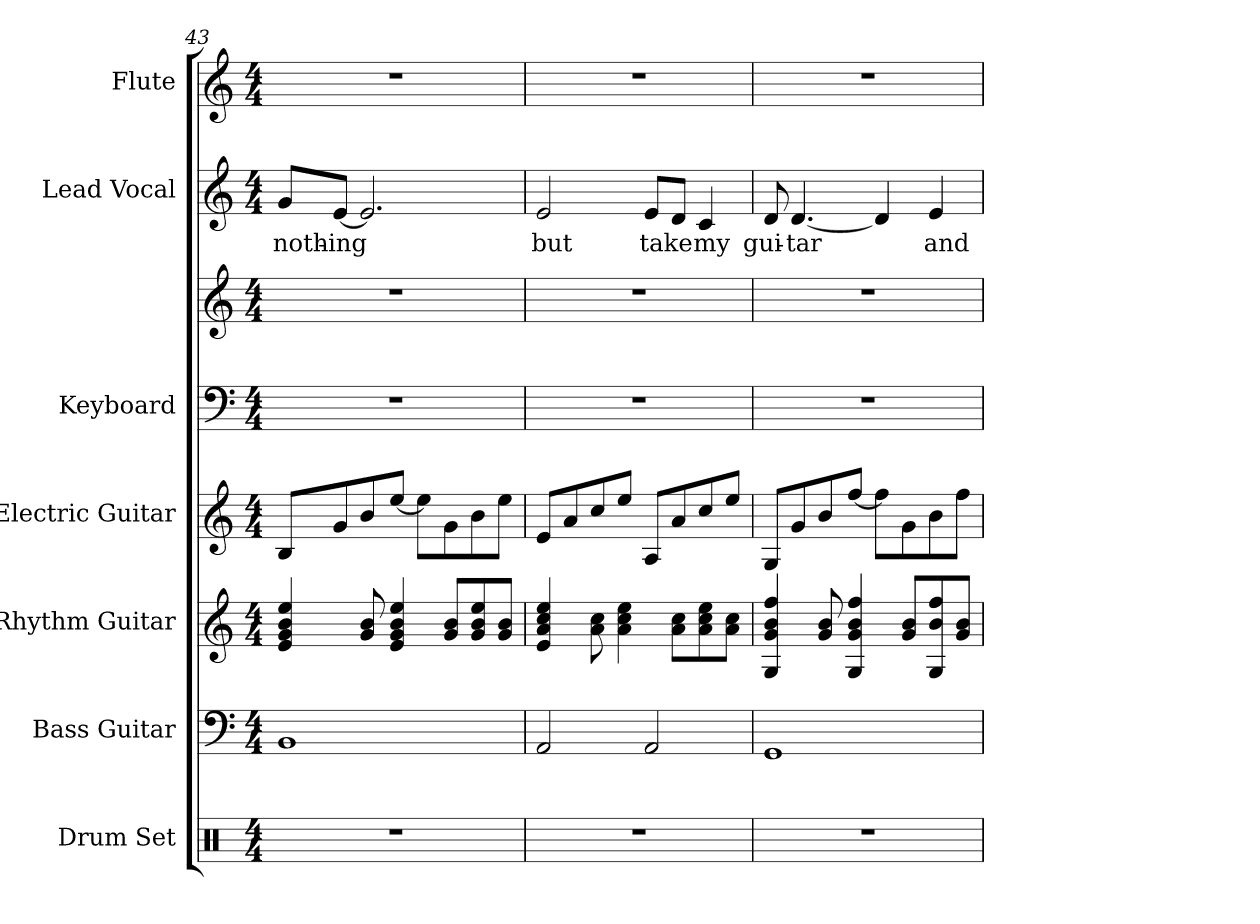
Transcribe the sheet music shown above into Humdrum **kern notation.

**kern	**kern	**kern	**kern	**kern	**kern	**kern	**text	**kern
*part7	*part6	*part5	*part4	*part3	*part3	*part2	*part2	*part1
*staff8	*staff7	*staff6	*staff5	*staff4	*staff3	*staff2	*staff2	*staff1
*I"Drum Set	*I"Bass Guitar	*I"Rhythm Guitar	*I"Electric Guitar	*I"Keyboard	*	*I"Lead Vocal	*	*I"Flute
*I'Dr.	*I'Bass	*I'Rhy.	*I'E. Gtr.	*I'Kbd.	*	*	*	*I'Fl.
!!LO:LB:g=z
*clefX	*clefF4	*clefG2	*clefG2	*clefF4	*clefG2	*clefG2	*	*clefG2
*	*ITrd7c12	*ITrd7c12	*ITrd7c12	*	*	*	*	*
*k[]	*k[]	*k[]	*k[]	*k[]	*k[]	*k[]	*	*k[]
*C:	*C:	*C:	*C:	*C:	*C:	*C:	*	*C:
*M4/4	*M4/4	*M4/4	*M4/4	*M4/4	*M4/4	*M4/4	*	*M4/4
=43	=43	=43	=43	=43	=43	=43	=43	=43
!	!	!	!	!	!	!	!LO:LY:b:color=#000000	!
1r	1BBBi	4Ei/ 4Gi 4Bi 4ei	8BBi/L	1r	1r	8gi/L	noth-	1r
!	!	!	!	!	!	!	!LO:LY:b:color=#000000	!
.	.	.	8Gi/	.	.	[<8ei/J	-ing	.
.	.	8Gi/ 8Bi	8Bi/	.	.	2.ei/]	.	.
.	.	4Ei/ 4Gi 4Bi 4ei	[<8ei/J	.	.	.	.	.
.	.	.	8ei\L]	.	.	.	.	.
.	.	8Gi/ 8BiL	8Gi\	.	.	.	.	.
.	.	8Gi/ 8Bi 8ei	8Bi\	.	.	.	.	.
.	.	8Gi/ 8BiJ	8ei\J	.	.	.	.	.
=44	=44	=44	=44	=44	=44	=44	=44	=44
!	!	!	!	!	!	!	!LO:LY:b:color=#000000	!
1r	2AAAi/	4Ei/ 4Ai 4ci 4ei	8Ei/L	1r	1r	2ei/	but	1r
.	.	.	8Ai/	.	.	.	.	.
.	.	8Ai\ 8ci	8ci/	.	.	.	.	.
.	.	4Ai\ 4ci 4ei	8ei/J	.	.	.	.	.
!	!	!	!	!	!	!	!LO:LY:b:color=#000000	!
.	2AAAi/	.	8AAi/L	.	.	8ei/L	take	.
.	.	8Ai\ 8ciL	8Ai/	.	.	8di/J	.	.
!	!	!	!	!	!	!	!LO:LY:b:color=#000000	!
.	.	8Ai\ 8ci 8ei	8ci/	.	.	4ci/	my	.
.	.	8Ai\ 8ciJ	8ei/J	.	.	.	.	.
=45	=45	=45	=45	=45	=45	=45	=45	=45
!	!	!	!	!	!	!	!LO:LY:b:color=#000000	!
1r	1GGGi	4GGi/ 4Gi 4Bi 4fi	8GGi/L	1r	1r	8di/	gui-	1r
!	!	!	!	!	!	!	!LO:LY:b:color=#000000	!
.	.	.	8Gi/	.	.	[<4.di/	-tar	.
.	.	8Gi/ 8Bi	8Bi/	.	.	.	.	.
.	.	4GGi/ 4Gi 4Bi 4fi	[<8fi/J	.	.	.	.	.
.	.	.	8fi\L]	.	.	4di/]	.	.
.	.	8Gi/ 8BiL	8Gi\	.	.	.	.	.
!	!	!	!	!	!	!	!LO:LY:b:color=#000000	!
.	.	8GGi/ 8Bi 8fi	8Bi\	.	.	4ei/	and	.
.	.	8Gi/ 8BiJ	8fi\J	.	.	.	.	.
=	=	=	=	=	=	=	=	=
*-	*-	*-	*-	*-	*-	*-	*-	*-
